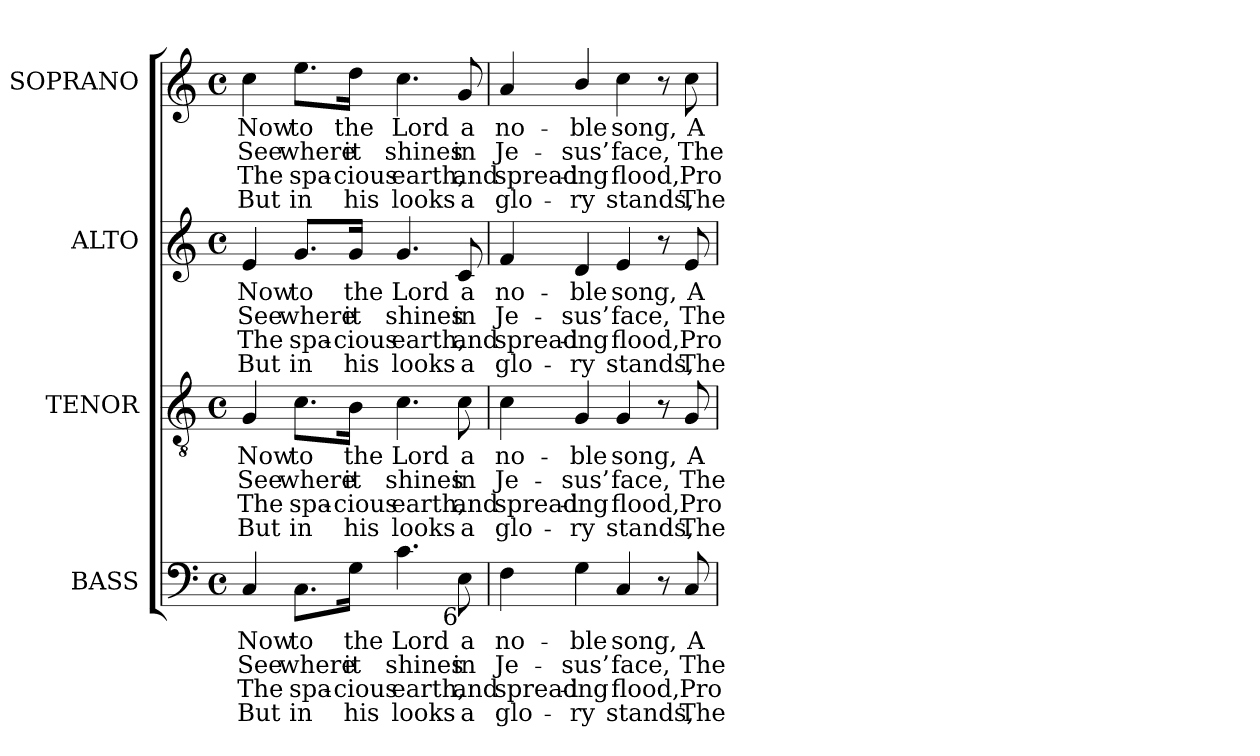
**kern	**text	**text	**text	**text	**kern	**text	**text	**text	**text	**kern	**text	**text	**text	**text	**kern	**text	**text	**text	**text
*part4	*part4	*part4	*part4	*part4	*part3	*part3	*part3	*part3	*part3	*part2	*part2	*part2	*part2	*part2	*part1	*part1	*part1	*part1	*part1
*staff4	*staff4	*staff4	*staff4	*staff4	*staff3	*staff3	*staff3	*staff3	*staff3	*staff2	*staff2	*staff2	*staff2	*staff2	*staff1	*staff1	*staff1	*staff1	*staff1
*I"BASS	*	*	*	*	*I"TENOR	*	*	*	*	*I"ALTO	*	*	*	*	*I"SOPRANO	*	*	*	*
*I'B.	*	*	*	*	*I'T.	*	*	*	*	*I'A.	*	*	*	*	*I'S.	*	*	*	*
!!LO:PB:g=z
*clefF4	*	*	*	*	*clefGv2	*	*	*	*	*clefG2	*	*	*	*	*clefG2	*	*	*	*
*	*	*	*	*	*ITrd7c12	*	*	*	*	*	*	*	*	*	*	*	*	*	*
*k[]	*	*	*	*	*k[]	*	*	*	*	*k[]	*	*	*	*	*k[]	*	*	*	*
*C:	*	*	*	*	*C:	*	*	*	*	*C:	*	*	*	*	*C:	*	*	*	*
*M4/4	*	*	*	*	*M4/4	*	*	*	*	*M4/4	*	*	*	*	*M4/4	*	*	*	*
*met(c)	*	*	*	*	*met(c)	*	*	*	*	*met(c)	*	*	*	*	*met(c)	*	*	*	*
=1	=1	=1	=1	=1	=1	=1	=1	=1	=1	=1	=1	=1	=1	=1	=1	=1	=1	=1	=1
!	!LO:LY:b:color=#000000	!LO:LY:b:color=#000000	!LO:LY:b:color=#000000	!LO:LY:b:color=#000000	!	!	!	!	!	!	!	!	!	!	!	!	!	!	!
!	!	!	!	!	!	!LO:LY:b:color=#000000	!LO:LY:b:color=#000000	!LO:LY:b:color=#000000	!LO:LY:b:color=#000000	!	!	!	!	!	!	!	!	!	!
!	!	!	!	!	!	!	!	!	!	!	!LO:LY:b:color=#000000	!LO:LY:b:color=#000000	!LO:LY:b:color=#000000	!LO:LY:b:color=#000000	!	!	!	!	!
!	!	!	!	!	!	!	!	!	!	!	!	!	!	!	!	!LO:LY:b:color=#000000	!LO:LY:b:color=#000000	!LO:LY:b:color=#000000	!LO:LY:b:color=#000000
4Ci/	Now	See	The	But	4GGi/	Now	See	The	But	4ei/	Now	See	The	But	4cci\	Now	See	The	But
!	!LO:LY:b:color=#000000	!LO:LY:b:color=#000000	!LO:LY:b:color=#000000	!LO:LY:b:color=#000000	!	!	!	!	!	!	!	!	!	!	!	!	!	!	!
!	!	!	!	!	!	!LO:LY:b:color=#000000	!LO:LY:b:color=#000000	!LO:LY:b:color=#000000	!LO:LY:b:color=#000000	!	!	!	!	!	!	!	!	!	!
!	!	!	!	!	!	!	!	!	!	!	!LO:LY:b:color=#000000	!LO:LY:b:color=#000000	!LO:LY:b:color=#000000	!LO:LY:b:color=#000000	!	!	!	!	!
!	!	!	!	!	!	!	!	!	!	!	!	!	!	!	!	!LO:LY:b:color=#000000	!LO:LY:b:color=#000000	!LO:LY:b:color=#000000	!LO:LY:b:color=#000000
8.Ci\L	to	where	spa-	-in	8.Ci\L	to	where	spa-	-in	8.gi/L	to	where	spa-	-in	8.eei\L	to	where	spa-	-in
!	!LO:LY:b:color=#000000	!LO:LY:b:color=#000000	!LO:LY:b:color=#000000	!LO:LY:b:color=#000000	!	!	!	!	!	!	!	!	!	!	!	!	!	!	!
!	!	!	!	!	!	!LO:LY:b:color=#000000	!LO:LY:b:color=#000000	!LO:LY:b:color=#000000	!LO:LY:b:color=#000000	!	!	!	!	!	!	!	!	!	!
!	!	!	!	!	!	!	!	!	!	!	!LO:LY:b:color=#000000	!LO:LY:b:color=#000000	!LO:LY:b:color=#000000	!LO:LY:b:color=#000000	!	!	!	!	!
!	!	!	!	!	!	!	!	!	!	!	!	!	!	!	!	!LO:LY:b:color=#000000	!LO:LY:b:color=#000000	!LO:LY:b:color=#000000	!LO:LY:b:color=#000000
16Gi\Jk	the	it	cious	his	16BBi\Jk	the	it	cious	his	16gi/Jk	the	it	cious	his	16ddi\Jk	the	it	cious	his
!	!LO:LY:b:color=#000000	!LO:LY:b:color=#000000	!LO:LY:b:color=#000000	!LO:LY:b:color=#000000	!	!	!	!	!	!	!	!	!	!	!	!	!	!	!
!	!	!	!	!	!	!LO:LY:b:color=#000000	!LO:LY:b:color=#000000	!LO:LY:b:color=#000000	!LO:LY:b:color=#000000	!	!	!	!	!	!	!	!	!	!
!	!	!	!	!	!	!	!	!	!	!	!LO:LY:b:color=#000000	!LO:LY:b:color=#000000	!LO:LY:b:color=#000000	!LO:LY:b:color=#000000	!	!	!	!	!
!	!	!	!	!	!	!	!	!	!	!	!	!	!	!	!	!LO:LY:b:color=#000000	!LO:LY:b:color=#000000	!LO:LY:b:color=#000000	!LO:LY:b:color=#000000
4.ci\	Lord	shines	earth,	looks	4.Ci\	Lord	shines	earth,	looks	4.gi/	Lord	shines	earth,	looks	4.cci\	Lord	shines	earth,	looks
!	!LO:LY:b:color=#000000	!LO:LY:b:color=#000000	!LO:LY:b:color=#000000	!LO:LY:b:color=#000000	!	!	!	!	!	!	!	!	!	!	!	!	!	!	!
!	!	!	!	!	!	!LO:LY:b:color=#000000	!LO:LY:b:color=#000000	!LO:LY:b:color=#000000	!LO:LY:b:color=#000000	!	!	!	!	!	!	!	!	!	!
!	!	!	!	!	!	!	!	!	!	!	!LO:LY:b:color=#000000	!LO:LY:b:color=#000000	!LO:LY:b:color=#000000	!LO:LY:b:color=#000000	!	!	!	!	!
!LO:TX:b:rj:t=6	!	!	!	!	!	!	!	!	!	!	!	!	!	!	!	!	!	!	!
!	!	!	!	!	!	!	!	!	!	!	!	!	!	!	!	!LO:LY:b:color=#000000	!LO:LY:b:color=#000000	!LO:LY:b:color=#000000	!LO:LY:b:color=#000000
8Ei\	a	in	and	a	8Ci\	a	in	and	a	8ci/	a	in	and	a	8gi/	a	in	and	a
=2	=2	=2	=2	=2	=2	=2	=2	=2	=2	=2	=2	=2	=2	=2	=2	=2	=2	=2	=2
!	!LO:LY:b:color=#000000	!LO:LY:b:color=#000000	!LO:LY:b:color=#000000	!LO:LY:b:color=#000000	!	!	!	!	!	!	!	!	!	!	!	!	!	!	!
!	!	!	!	!	!	!LO:LY:b:color=#000000	!LO:LY:b:color=#000000	!LO:LY:b:color=#000000	!LO:LY:b:color=#000000	!	!	!	!	!	!	!	!	!	!
!	!	!	!	!	!	!	!	!	!	!	!LO:LY:b:color=#000000	!LO:LY:b:color=#000000	!LO:LY:b:color=#000000	!LO:LY:b:color=#000000	!	!	!	!	!
!	!	!	!	!	!	!	!	!	!	!	!	!	!	!	!	!LO:LY:b:color=#000000	!LO:LY:b:color=#000000	!LO:LY:b:color=#000000	!LO:LY:b:color=#000000
4Fi\	no-	Je-	spread-	-glo-	4Ci\	no-	Je-	spread-	-glo-	4fi/	no-	Je-	spread-	-glo-	4ai/	no-	Je-	spread-	-glo-
!	!LO:LY:b:color=#000000	!LO:LY:b:color=#000000	!LO:LY:b:color=#000000	!LO:LY:b:color=#000000	!	!	!	!	!	!	!	!	!	!	!	!	!	!	!
!	!	!	!	!	!	!LO:LY:b:color=#000000	!LO:LY:b:color=#000000	!LO:LY:b:color=#000000	!LO:LY:b:color=#000000	!	!	!	!	!	!	!	!	!	!
!	!	!	!	!	!	!	!	!	!	!	!LO:LY:b:color=#000000	!LO:LY:b:color=#000000	!LO:LY:b:color=#000000	!LO:LY:b:color=#000000	!	!	!	!	!
!	!	!	!	!	!	!	!	!	!	!	!	!	!	!	!	!LO:LY:b:color=#000000	!LO:LY:b:color=#000000	!LO:LY:b:color=#000000	!LO:LY:b:color=#000000
4Gi\	-ble	-sus’	-ing	ry	4GGi/	-ble	-sus’	-ing	ry	4di/	-ble	-sus’	-ing	ry	4bi/	-ble	-sus’	-ing	ry
!	!LO:LY:b:color=#000000	!LO:LY:b:color=#000000	!LO:LY:b:color=#000000	!LO:LY:b:color=#000000	!	!	!	!	!	!	!	!	!	!	!	!	!	!	!
!	!	!	!	!	!	!LO:LY:b:color=#000000	!LO:LY:b:color=#000000	!LO:LY:b:color=#000000	!LO:LY:b:color=#000000	!	!	!	!	!	!	!	!	!	!
!	!	!	!	!	!	!	!	!	!	!	!LO:LY:b:color=#000000	!LO:LY:b:color=#000000	!LO:LY:b:color=#000000	!LO:LY:b:color=#000000	!	!	!	!	!
!	!	!	!	!	!	!	!	!	!	!	!	!	!	!	!	!LO:LY:b:color=#000000	!LO:LY:b:color=#000000	!LO:LY:b:color=#000000	!LO:LY:b:color=#000000
4Ci/	song,	face,	flood,	stands,	4GGi/	song,	face,	flood,	stands,	4ei/	song,	face,	flood,	stands,	4cci\	song,	face,	flood,	stands,
8r	.	.	.	.	8r	.	.	.	.	8r	.	.	.	.	8r	.	.	.	.
!	!LO:LY:b:color=#000000	!LO:LY:b:color=#000000	!LO:LY:b:color=#000000	!LO:LY:b:color=#000000	!	!	!	!	!	!	!	!	!	!	!	!	!	!	!
!	!	!	!	!	!	!LO:LY:b:color=#000000	!LO:LY:b:color=#000000	!LO:LY:b:color=#000000	!LO:LY:b:color=#000000	!	!	!	!	!	!	!	!	!	!
!	!	!	!	!	!	!	!	!	!	!	!LO:LY:b:color=#000000	!LO:LY:b:color=#000000	!LO:LY:b:color=#000000	!LO:LY:b:color=#000000	!	!	!	!	!
!	!	!	!	!	!	!	!	!	!	!	!	!	!	!	!	!LO:LY:b:color=#000000	!LO:LY:b:color=#000000	!LO:LY:b:color=#000000	!LO:LY:b:color=#000000
8Ci/	A-	The	Pro-	-The	8GGi/	A-	The	Pro-	-The	8ei/	A-	The	Pro-	-The	8cci\	A-	The	Pro-	-The
=	=	=	=	=	=	=	=	=	=	=	=	=	=	=	=	=	=	=	=
*-	*-	*-	*-	*-	*-	*-	*-	*-	*-	*-	*-	*-	*-	*-	*-	*-	*-	*-	*-
